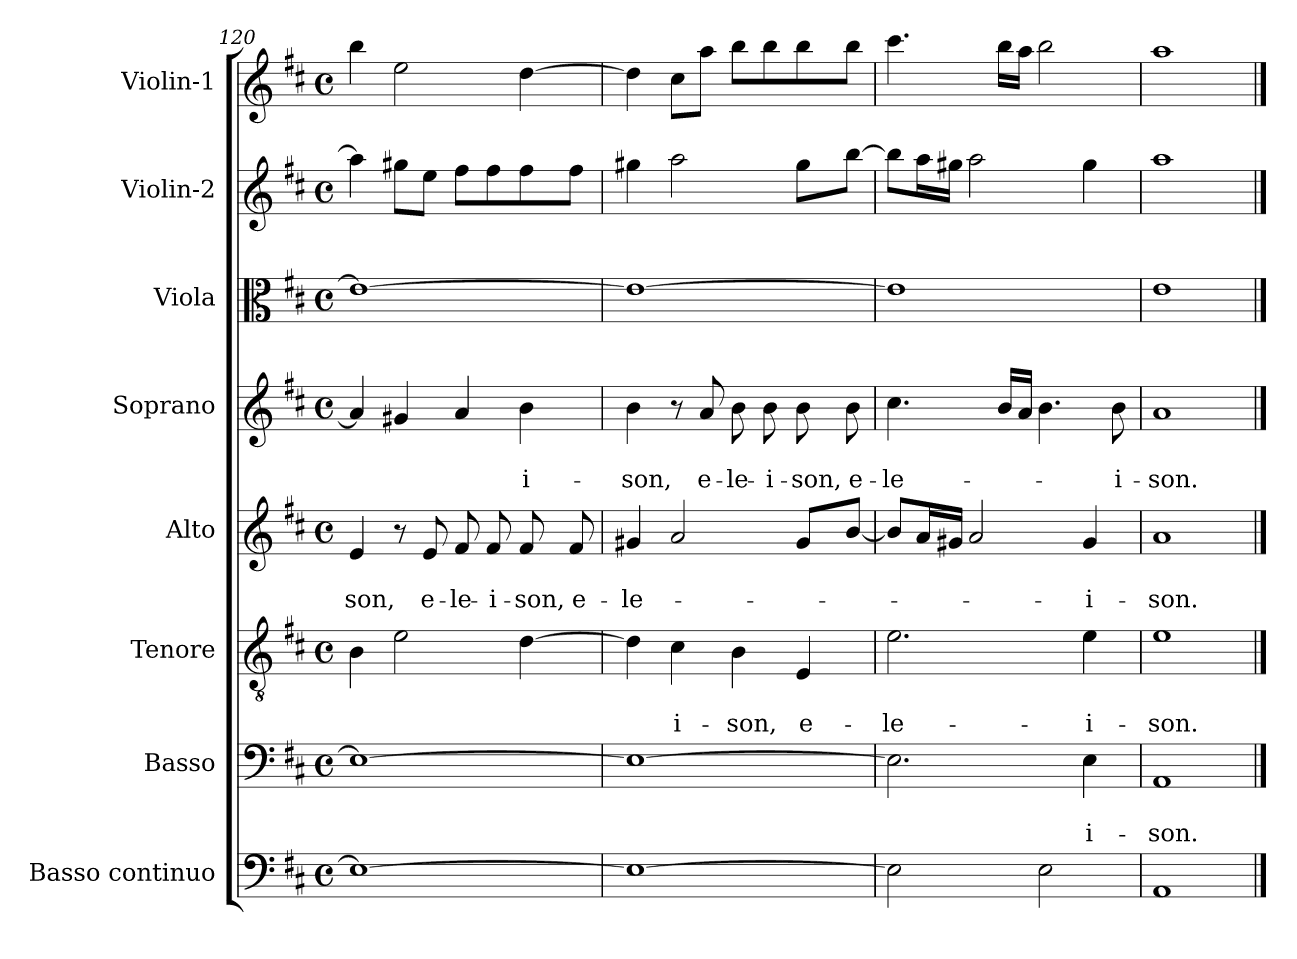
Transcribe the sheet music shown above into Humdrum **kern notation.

**kern	**kern	**text	**text	**kern	**text	**text	**kern	**text	**text	**kern	**text	**text	**kern	**kern	**kern
*part8	*part7	*part7	*part7	*part6	*part6	*part6	*part5	*part5	*part5	*part4	*part4	*part4	*part3	*part2	*part1
*staff8	*staff7	*staff7	*staff7	*staff6	*staff6	*staff6	*staff5	*staff5	*staff5	*staff4	*staff4	*staff4	*staff3	*staff2	*staff1
*I"Basso continuo	*I"Basso	*	*	*I"Tenore	*	*	*I"Alto	*	*	*I"Soprano	*	*	*I"Viola	*I"Violin-2	*I"Violin-1
*I'BC	*I'B	*	*	*I'T	*	*	*I'A	*	*	*I'S	*	*	*I'Va	*I'V2	*I'V1
*clefF4	*clefF4	*	*	*clefGv2	*	*	*clefG2	*	*	*clefG2	*	*	*clefC3	*clefG2	*clefG2
*k[f#c#]	*k[f#c#]	*	*	*k[f#c#]	*	*	*k[f#c#]	*	*	*k[f#c#]	*	*	*k[f#c#]	*k[f#c#]	*k[f#c#]
*D:	*D:	*	*	*D:	*	*	*D:	*	*	*D:	*	*	*D:	*D:	*D:
*M4/4	*M4/4	*	*	*M4/4	*	*	*M4/4	*	*	*M4/4	*	*	*M4/4	*M4/4	*M4/4
*met(c)	*met(c)	*	*	*met(c)	*	*	*met(c)	*	*	*met(c)	*	*	*met(c)	*met(c)	*met(c)
=120	=120	=120	=120	=120	=120	=120	=120	=120	=120	=120	=120	=120	=120	=120	=120
*^	*	*	*	*	*	*	*	*	*	*	*	*	*	*	*
!	!	!	!	!	!	!	!	!	!	!LO:LY:b	!	!	!	!	!	!
1E_	4ryy	1E_	.	.	4B\	.	.	4e/	.	-son,	4a/]	.	.	1e_	4aa\]	4bb\
.	4ryy	.	.	.	2e\	.	.	8r	.	.	4g#X/	.	.	.	8gg#X\L	2ee\
!	!	!	!	!	!	!	!	!	!	!LO:LY:b	!	!	!	!	!	!
.	.	.	.	.	.	.	.	8e/	.	e-	.	.	.	.	8ee\J	.
!	!	!	!	!	!	!	!	!	!	!LO:LY:b	!	!	!	!	!	!
.	4ryy	.	.	.	.	.	.	8f#/	.	-le-	4a/	.	.	.	8ff#\L	.
!	!	!	!	!	!	!	!	!	!	!LO:LY:b	!	!	!	!	!	!
.	.	.	.	.	.	.	.	8f#/	.	-i-	.	.	.	.	8ff#\	.
!	!	!	!	!	!	!	!	!	!	!LO:LY:b	!	!	!LO:LY:b	!	!	!
.	4ryy	.	.	.	[4d\	.	.	8f#/	.	-son,	4b\	.	-i-	.	8ff#\	[4dd\
!	!	!	!	!	!	!	!	!	!	!LO:LY:b	!	!	!	!	!	!
.	.	.	.	.	.	.	.	8f#/	.	e-	.	.	.	.	8ff#\J	.
=121	=121	=121	=121	=121	=121	=121	=121	=121	=121	=121	=121	=121	=121	=121	=121	=121
!	!	!	!	!	!	!	!	!	!	!LO:LY:b	!	!	!LO:LY:b	!	!	!
1E_	4ryy	1E_	.	.	4d\]	.	.	4g#X/	.	-le-	4b\	.	-son,	1e_	4gg#X\	4dd\]
!	!	!	!	!	!	!	!LO:LY:b	!	!	!	!	!	!	!	!	!
.	4ryy	.	.	.	4c#\	.	-i-	2a/	.	.	8r	.	.	.	2aa\	8cc#\L
!	!	!	!	!	!	!	!	!	!	!	!	!	!LO:LY:b	!	!	!
.	.	.	.	.	.	.	.	.	.	.	8a/	.	e-	.	.	8aa\J
!	!	!	!	!	!	!	!LO:LY:b	!	!	!	!	!	!LO:LY:b	!	!	!
.	4ryy	.	.	.	4B\	.	-son,	.	.	.	8b\	.	-le-	.	.	8bb\L
!	!	!	!	!	!	!	!	!	!	!	!	!	!LO:LY:b	!	!	!
.	.	.	.	.	.	.	.	.	.	.	8b\	.	-i-	.	.	8bb\
!	!	!	!	!	!	!	!LO:LY:b	!	!	!	!	!	!LO:LY:b	!	!	!
.	4ryy	.	.	.	4E/	.	e-	8g#/L	.	.	8b\	.	-son,	.	8gg#\L	8bb\
!	!	!	!	!	!	!	!	!	!	!	!	!	!LO:LY:b	!	!	!
.	.	.	.	.	.	.	.	[8b/J	.	.	8b\	.	e-	.	[8bb\J	8bb\J
=122	=122	=122	=122	=122	=122	=122	=122	=122	=122	=122	=122	=122	=122	=122	=122	=122
!	!	!	!	!	!	!	!LO:LY:b	!	!	!	!	!	!LO:LY:b	!	!	!
2E\]	4ryy	2.E\]	.	.	2.e\	.	-le-	8b/L]	.	.	4.cc#\	.	-le-	1e]	8bb\L]	4.ccc#\
.	.	.	.	.	.	.	.	16a/L	.	.	.	.	.	.	16aa\L	.
.	.	.	.	.	.	.	.	16g#X/JJ	.	.	.	.	.	.	16gg#X\JJ	.
.	4ryy	.	.	.	.	.	.	2a/	.	.	.	.	.	.	2aa\	.
.	.	.	.	.	.	.	.	.	.	.	16b/LL	.	.	.	.	16bb\LL
.	.	.	.	.	.	.	.	.	.	.	16a/JJ	.	.	.	.	16aa\JJ
2E\	4ryy	.	.	.	.	.	.	.	.	.	4.b\	.	.	.	.	2bb\
!	!	!	!	!LO:LY:b	!	!	!LO:LY:b	!	!	!LO:LY:b	!	!	!	!	!	!
.	4ryy	4E\	.	-i-	4e\	.	-i-	4g#/	.	-i-	.	.	.	.	4gg#\	.
!	!	!	!	!	!	!	!	!	!	!	!	!	!LO:LY:b	!	!	!
.	.	.	.	.	.	.	.	.	.	.	8b\	.	-i-	.	.	.
*v	*v	*	*	*	*	*	*	*	*	*	*	*	*	*	*	*
=123	=123	=123	=123	=123	=123	=123	=123	=123	=123	=123	=123	=123	=123	=123	=123
!	!	!	!LO:LY:b	!	!	!LO:LY:b	!	!	!LO:LY:b	!	!	!LO:LY:b	!	!	!
1AA	1AA	.	-son.	1e	.	-son.	1a	.	-son.	1a	.	-son.	1e	1aa	1aa
==	==	==	==	==	==	==	==	==	==	==	==	==	==	==	==
*-	*-	*-	*-	*-	*-	*-	*-	*-	*-	*-	*-	*-	*-	*-	*-
